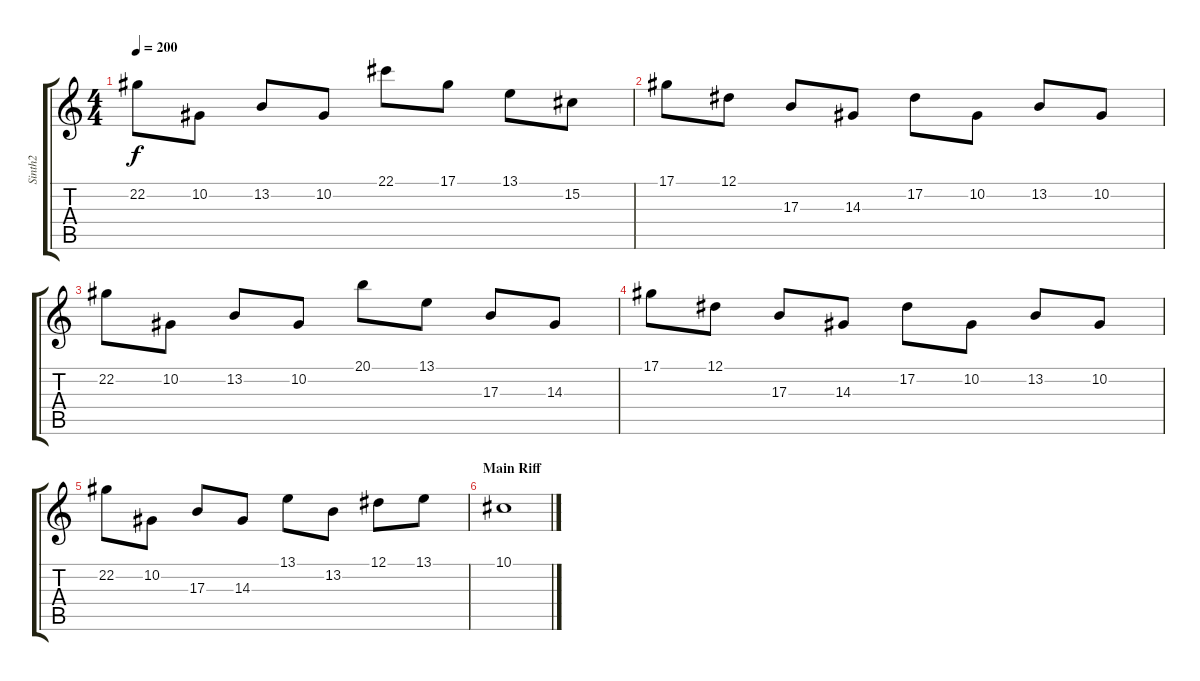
\track ("Sinth2" "Sinth2") {instrument lead8bassandlead}
\staff {score tabs}
\tuning (Eb4 Bb3 Gb3 Db3 Ab2 Eb2) {hide}
\ts (4 4)
\tempo 200
\clef g2
\ks c
22.2.8{dy f} 10.2.8 13.2.8 10.2.8 22.1.8 17.1.8 13.1.8 15.2.8 |
17.1.8 12.1.8 17.3.8 14.3.8 17.2.8 10.2.8 13.2.8 10.2.8 |
22.2.8 10.2.8 13.2.8 10.2.8 20.1.8 13.1.8 17.3.8 14.3.8 |
17.1.8 12.1.8 17.3.8 14.3.8 17.2.8 10.2.8 13.2.8 10.2.8 |
22.2.8 10.2.8 17.3.8 14.3.8 13.1.8 13.2.8 12.1.8 13.1.8 |
\section ("" "Main Riff")
10.1.1
